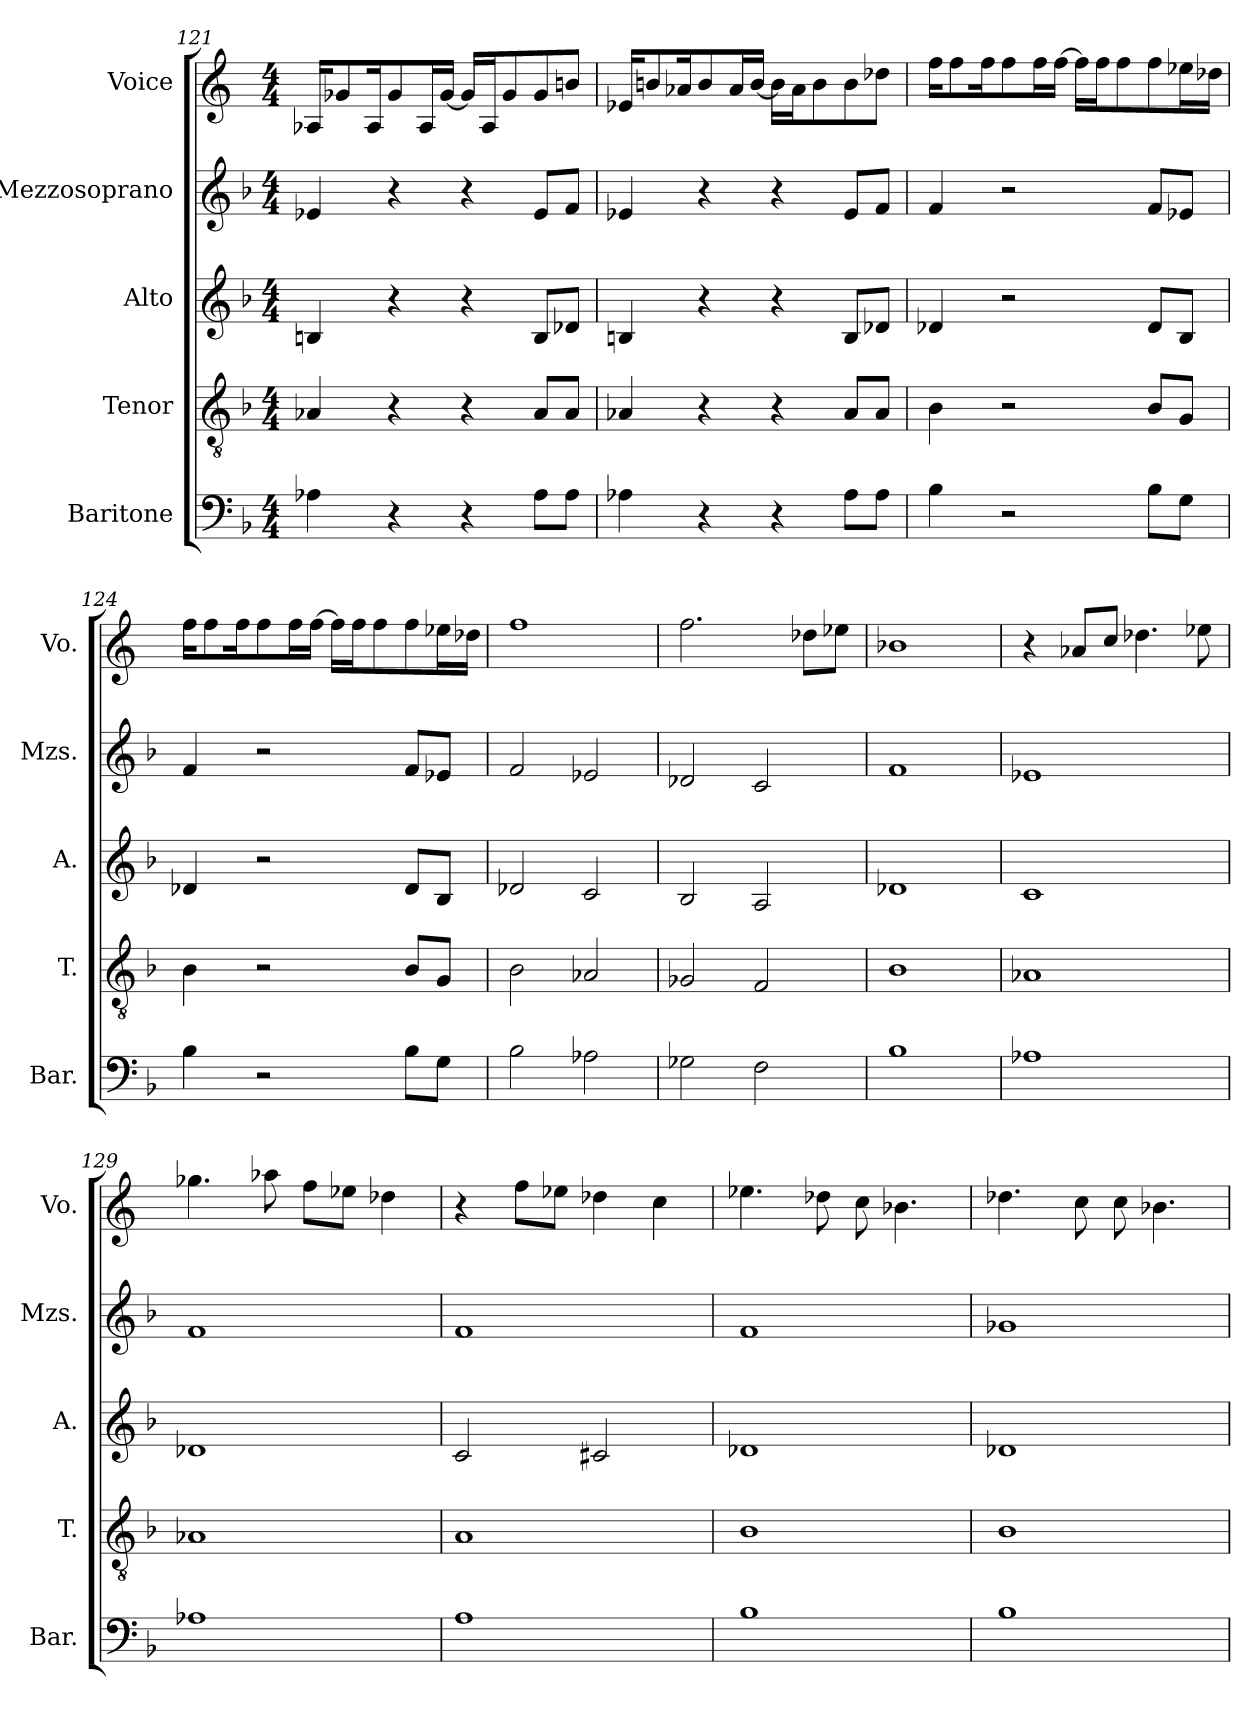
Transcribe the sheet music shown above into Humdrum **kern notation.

**kern	**kern	**kern	**kern	**kern
*part5	*part4	*part3	*part2	*part1
*staff5	*staff4	*staff3	*staff2	*staff1
*I"Baritone	*I"Tenor	*I"Alto	*I"Mezzosoprano	*I"Voice
*I'Bar.	*I'T.	*I'A.	*I'Mzs.	*I'Vo.
*clefF4	*clefGv2	*clefG2	*clefG2	*clefG2
*k[b-]	*k[b-]	*k[b-]	*k[b-]	*k[]
*F:	*F:	*F:	*F:	*C:
*M4/4	*M4/4	*M4/4	*M4/4	*M4/4
=121	=121	=121	=121	=121
4A-X\	4A-X/	4Bn/	4e-/	16A-/KL
.	.	.	.	8g-X/
.	.	.	.	16A-/K
4r	4r	4r	4r	8g-/
.	.	.	.	16A-/L
.	.	.	.	[16g-/JJ
4r	4r	4r	4r	16g-/LL]
.	.	.	.	16A-/J
.	.	.	.	8g-/
8A-\L	8A-/L	8B/L	8e-/L	8g-/
8A-\J	8A-/J	8d-X/J	8f/J	8bn/J
=122	=122	=122	=122	=122
4A-X\	4A-X/	4Bn/	4e-/	16e-/KL
.	.	.	.	8bn/
.	.	.	.	16a-/K
4r	4r	4r	4r	8b/
.	.	.	.	16a-/L
.	.	.	.	[16b/JJ
4r	4r	4r	4r	16b\LL]
.	.	.	.	16a-\J
.	.	.	.	8b\
8A-\L	8A-/L	8B/L	8e-/L	8b\
8A-\J	8A-/J	8d-X/J	8f/J	8dd-X\J
!!LO:PB:g=z
=123	=123	=123	=123	=123
4B-\	4B-\	4d-X/	4f/	16ff\KL
.	.	.	.	8ff\
.	.	.	.	16ff\K
2r	2r	2r	2r	8ff\
.	.	.	.	16ff\L
.	.	.	.	[16ff\JJ
.	.	.	.	16ff\LL]
.	.	.	.	16ff\J
.	.	.	.	8ff\
8B-\L	8B-/L	8d-/L	8f/L	8ff\
8G\J	8G/J	8B-/J	8e-/J	16ee-\L
.	.	.	.	16dd-X\JJ
=124	=124	=124	=124	=124
4B-\	4B-\	4d-X/	4f/	16ff\KL
.	.	.	.	8ff\
.	.	.	.	16ff\K
2r	2r	2r	2r	8ff\
.	.	.	.	16ff\L
.	.	.	.	[16ff\JJ
.	.	.	.	16ff\LL]
.	.	.	.	16ff\J
.	.	.	.	8ff\
8B-\L	8B-/L	8d-/L	8f/L	8ff\
8G\J	8G/J	8B-/J	8e-/J	16ee-\L
.	.	.	.	16dd-X\JJ
=125	=125	=125	=125	=125
2B-\	2B-\	2d-X/	2f/	1ff
2A-X\	2A-X/	2c/	2e-/	.
=126	=126	=126	=126	=126
2G-X\	2G-X/	2B-/	2d-X/	2.ff\
2F\	2F/	2A/	2c/	.
.	.	.	.	8dd-X\L
.	.	.	.	8ee-\J
=127	=127	=127	=127	=127
1B-	1B-	1d-X	1f	1b-
=128	=128	=128	=128	=128
1A-X	1A-X	1c	1e-	4r
.	.	.	.	8a-/L
.	.	.	.	8cc/J
.	.	.	.	4.dd-X\
.	.	.	.	8ee-\
=129	=129	=129	=129	=129
1A-X	1A-X	1d-X	1f	4.gg-X\
.	.	.	.	8aa-\
.	.	.	.	8ff\L
.	.	.	.	8ee-\J
.	.	.	.	4dd-X\
=130	=130	=130	=130	=130
1A	1A	2c/	1f	4r
.	.	.	.	8ff\L
.	.	.	.	8ee-\J
.	.	2c#X/	.	4dd-X\
.	.	.	.	4cc\
!!LO:LB:g=z
=131	=131	=131	=131	=131
1B-	1B-	1d-X	1f	4.ee-\
.	.	.	.	8dd-X\
.	.	.	.	8cc\
.	.	.	.	4.b-\
=132	=132	=132	=132	=132
1B-	1B-	1d-X	1g-X	4.dd-X\
.	.	.	.	8cc\
.	.	.	.	8cc\
.	.	.	.	4.b-\
=	=	=	=	=
*-	*-	*-	*-	*-
